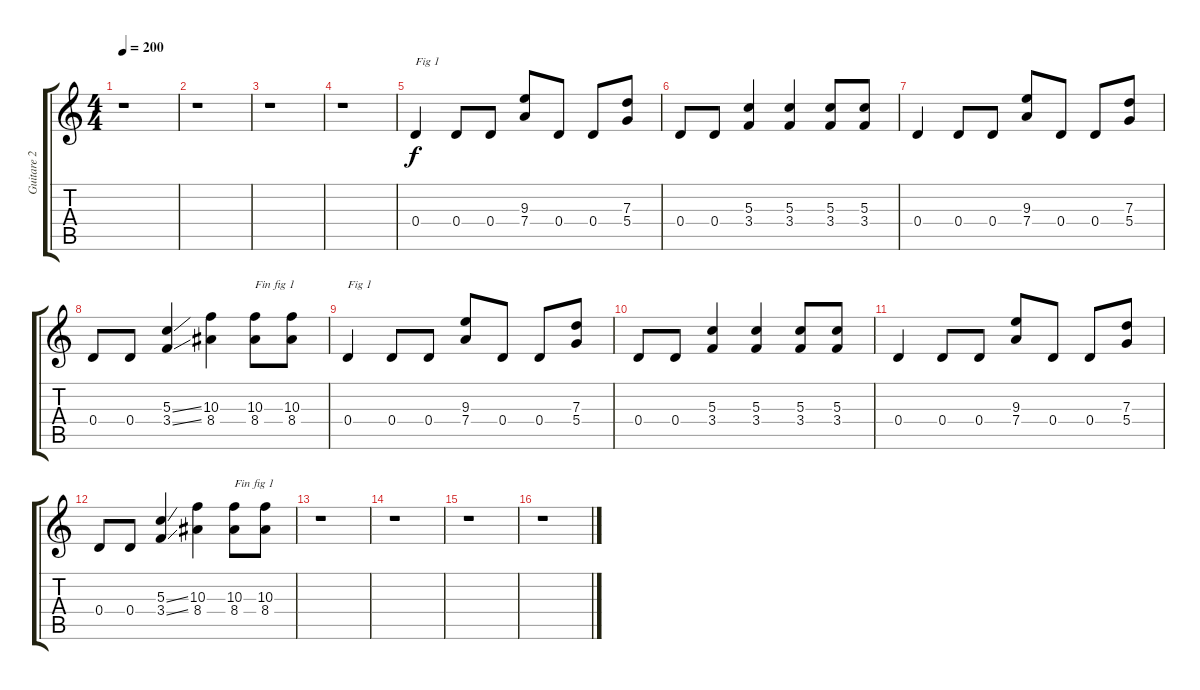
\track ("Guitare 2 dropped D" "Guitare 2 ") {instrument distortionguitar}
\staff {score tabs}
\tuning (E4 B3 G3 D3 A2 D2) {hide}
\ts (4 4)
\tempo 200
\clef g2
\ks c
r.1{dy f} |
r.1 |
r.1 |
r.1 |
0.4.4{txt "Fig 1"} 0.4.8 0.4.8 (9.3 7.4).8 0.4.8 0.4.8 (7.3 5.4).8 |
0.4.8 0.4.8 (5.3 3.4).4 (5.3 3.4).4 (5.3 3.4).8 (5.3 3.4).8 |
0.4.4 0.4.8 0.4.8 (9.3 7.4).8 0.4.8 0.4.8 (7.3 5.4).8 |
0.4.8 0.4.8 (5.3{ss} 3.4{ss}).4 (10.3 8.4).4 (10.3 8.4).8{txt "Fin fig 1"} (10.3 8.4).8 |
0.4.4{txt "Fig 1"} 0.4.8 0.4.8 (9.3 7.4).8 0.4.8 0.4.8 (7.3 5.4).8 |
0.4.8 0.4.8 (5.3 3.4).4 (5.3 3.4).4 (5.3 3.4).8 (5.3 3.4).8 |
0.4.4 0.4.8 0.4.8 (9.3 7.4).8 0.4.8 0.4.8 (7.3 5.4).8 |
0.4.8 0.4.8 (5.3{ss} 3.4{ss}).4 (10.3 8.4).4 (10.3 8.4).8{txt "Fin fig 1"} (10.3 8.4).8 |
r.1 |
r.1 |
r.1 |
r.1
